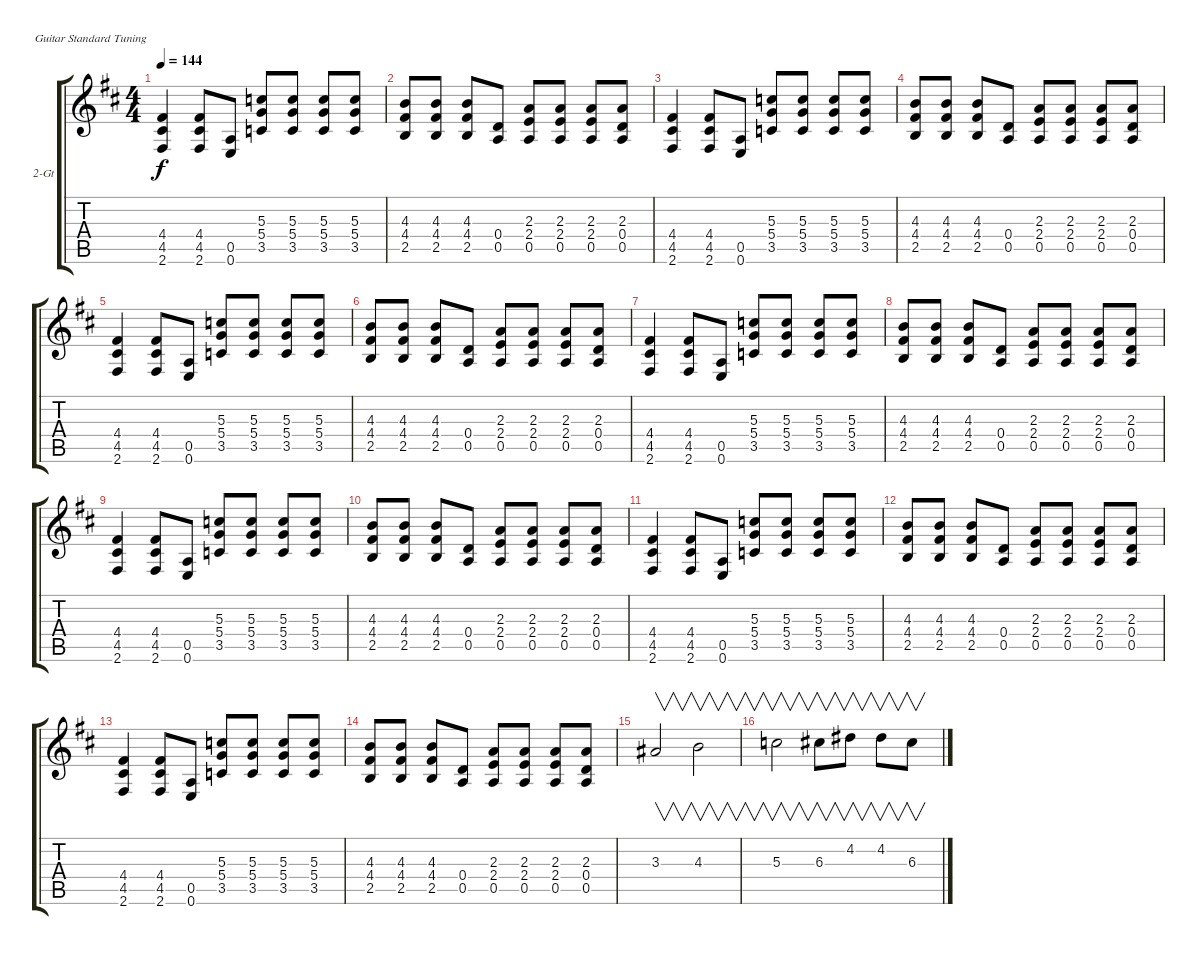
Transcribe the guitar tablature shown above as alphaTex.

\defaultSystemsLayout 4
\bracketExtendMode groupsimilarinstruments
\firstSystemTrackNameOrientation horizontal
\otherSystemsTrackNameOrientation horizontal
\track ("2 Guitar" "2-Gt") {instrument distortionguitar}
\staff {score tabs}
\tuning (E4 B3 G3 D3 A2 E2)
\ts (4 4)
\tempo 144
\clef g2
\scale
1.06305
\ks d
(2.6 4.5 4.4).4{dy f} (2.6 4.5 4.4).8 (0.6 0.5).8 (3.5 5.4 5.3).8 (3.5 5.4 5.3).8 (3.5 5.4 5.3).8 (3.5 5.4 5.3).8 |
\scale
0.936948 (2.5 4.4 4.3).8 (4.4 4.3 2.5).8 (2.5 4.4 4.3).8 (0.4 0.5).8 (0.5 2.4 2.3).8 (0.5 2.4 2.3).8 (0.5 2.4 2.3).8 (0.5 0.4 2.3).8 |
\scale
1.06305 (2.6 4.5 4.4).4 (2.6 4.5 4.4).8 (0.6 0.5).8 (3.5 5.4 5.3).8 (3.5 5.4 5.3).8 (3.5 5.4 5.3).8 (3.5 5.4 5.3).8 |
\scale
0.936948 (2.5 4.4 4.3).8 (4.4 4.3 2.5).8 (2.5 4.4 4.3).8 (0.4 0.5).8 (0.5 2.4 2.3).8 (0.5 2.4 2.3).8 (0.5 2.4 2.3).8 (0.5 0.4 2.3).8 |
\scale
1.06305 (2.6 4.5 4.4).4 (2.6 4.5 4.4).8 (0.6 0.5).8 (3.5 5.4 5.3).8 (3.5 5.4 5.3).8 (3.5 5.4 5.3).8 (3.5 5.4 5.3).8 |
\scale
0.936948 (2.5 4.4 4.3).8 (4.4 4.3 2.5).8 (2.5 4.4 4.3).8 (0.4 0.5).8 (0.5 2.4 2.3).8 (0.5 2.4 2.3).8 (0.5 2.4 2.3).8 (0.5 0.4 2.3).8 |
\scale
1.06305 (2.6 4.5 4.4).4 (2.6 4.5 4.4).8 (0.6 0.5).8 (3.5 5.4 5.3).8 (3.5 5.4 5.3).8 (3.5 5.4 5.3).8 (3.5 5.4 5.3).8 |
\scale
0.936948 (2.5 4.4 4.3).8 (4.4 4.3 2.5).8 (2.5 4.4 4.3).8 (0.4 0.5).8 (0.5 2.4 2.3).8 (0.5 2.4 2.3).8 (0.5 2.4 2.3).8 (0.5 0.4 2.3).8 |
\scale
1.06305 (2.6 4.5 4.4).4 (2.6 4.5 4.4).8 (0.6 0.5).8 (3.5 5.4 5.3).8 (3.5 5.4 5.3).8 (3.5 5.4 5.3).8 (3.5 5.4 5.3).8 |
\scale
0.936948 (2.5 4.4 4.3).8 (4.4 4.3 2.5).8 (2.5 4.4 4.3).8 (0.4 0.5).8 (0.5 2.4 2.3).8 (0.5 2.4 2.3).8 (0.5 2.4 2.3).8 (0.5 0.4 2.3).8 |
\scale
1.06305 (2.6 4.5 4.4).4 (2.6 4.5 4.4).8 (0.6 0.5).8 (3.5 5.4 5.3).8 (3.5 5.4 5.3).8 (3.5 5.4 5.3).8 (3.5 5.4 5.3).8 |
\scale
0.936948 (2.5 4.4 4.3).8 (4.4 4.3 2.5).8 (2.5 4.4 4.3).8 (0.4 0.5).8 (0.5 2.4 2.3).8 (0.5 2.4 2.3).8 (0.5 2.4 2.3).8 (0.5 0.4 2.3).8 |
\scale
1.06305 (2.6 4.5 4.4).4 (2.6 4.5 4.4).8 (0.6 0.5).8 (3.5 5.4 5.3).8 (3.5 5.4 5.3).8 (3.5 5.4 5.3).8 (3.5 5.4 5.3).8 |
\scale
0.936948 (2.5 4.4 4.3).8 (4.4 4.3 2.5).8 (2.5 4.4 4.3).8 (0.4 0.5).8 (0.5 2.4 2.3).8 (0.5 2.4 2.3).8 (0.5 2.4 2.3).8 (0.5 0.4 2.3).8 |
\scale
1.06305 3.3.2{v} 4.3.2{v} |
\scale
0.936948 5.3.2{v} 6.3.8{v} 4.2.8{v} 4.2.8{v} 6.3{ss}.8{v}
